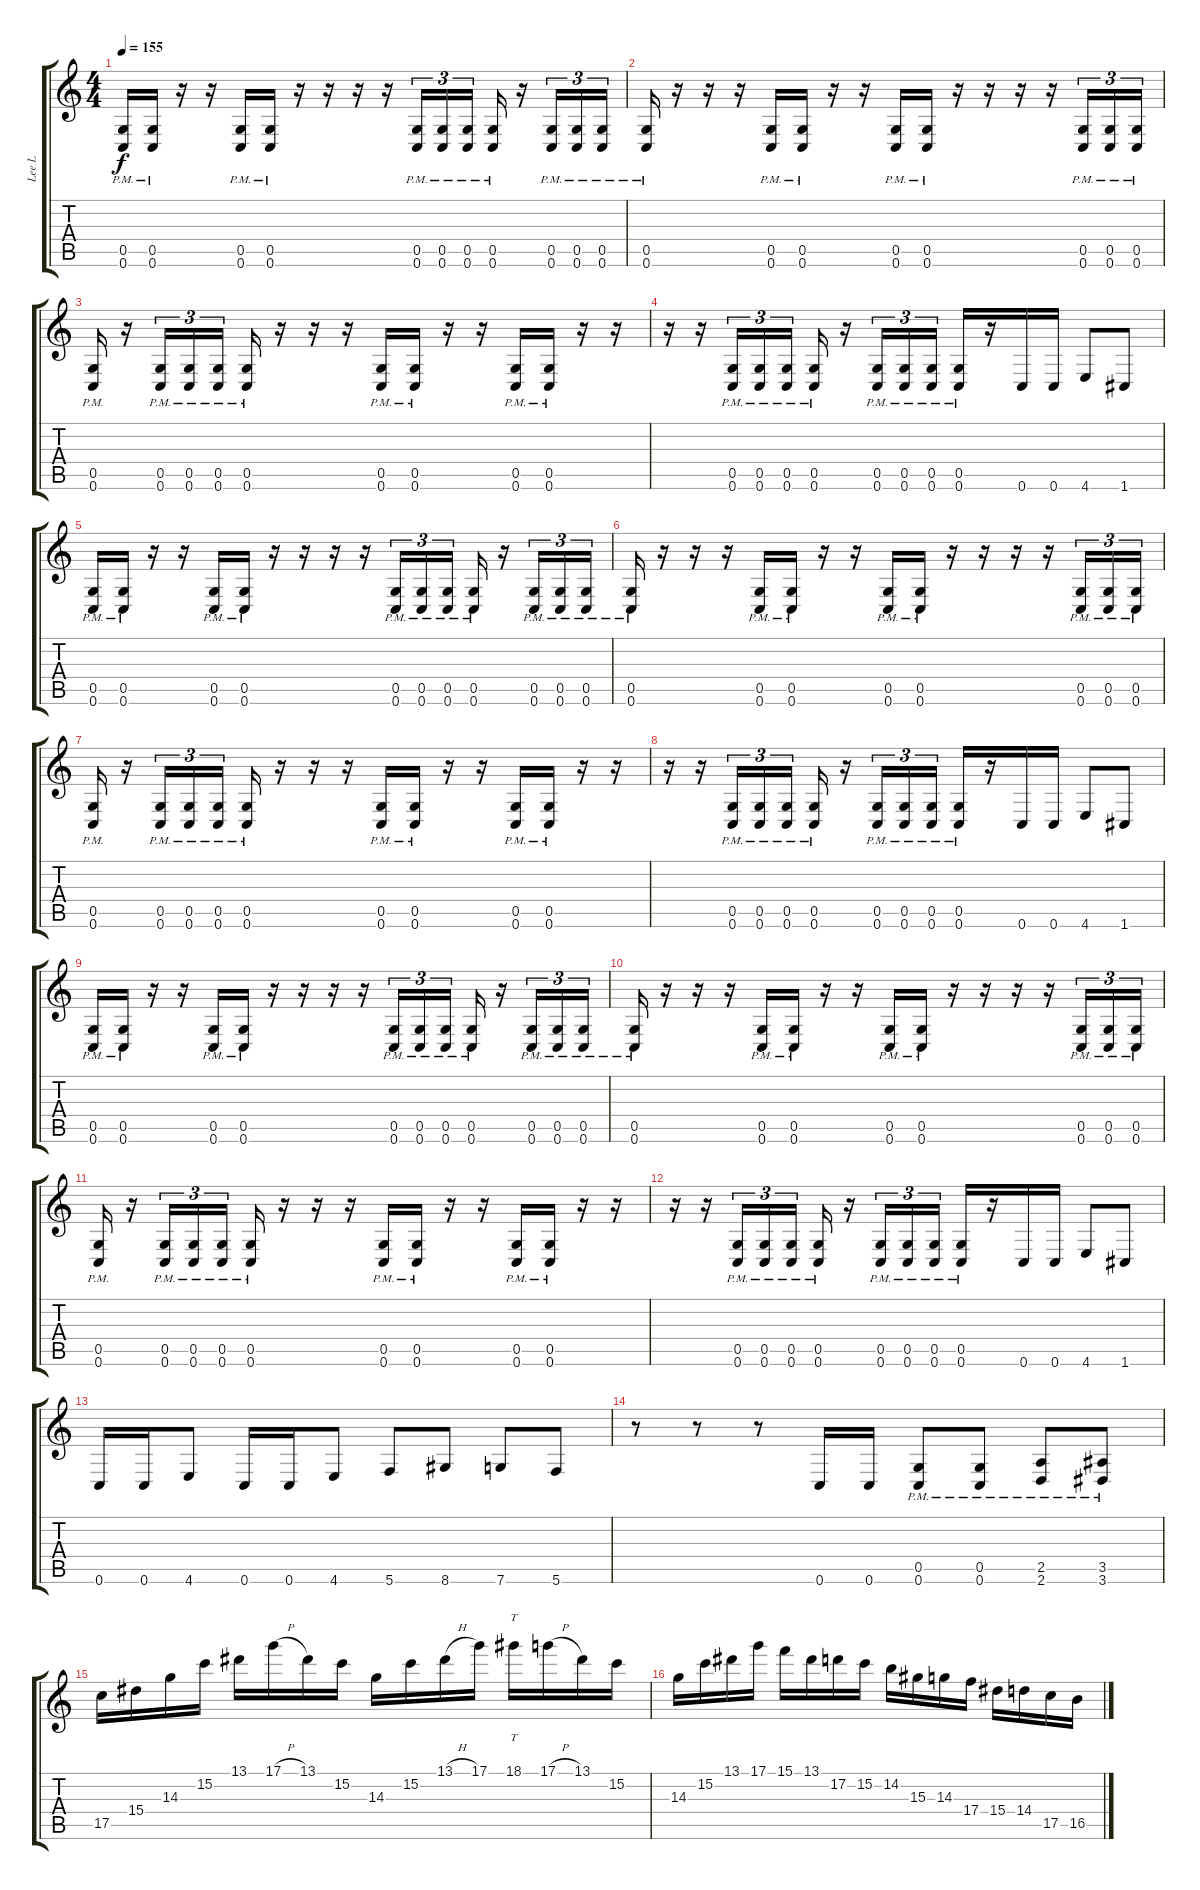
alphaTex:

\track ("Lee L" "Lee L") {instrument distortionguitar}
\staff {score tabs}
\tuning (D4 A3 F3 C3 G2 C2) {hide}
\ts (4 4)
\tempo 155
\clef g2
\ks c
(0.5{pm} 0.6{pm}).16{dy f} (0.5{pm} 0.6{pm}).16 r.16 r.16 (0.5{pm} 0.6{pm}).16 (0.5{pm} 0.6{pm}).16 r.16 r.16 r.16 r.16 (0.5{pm} 0.6{pm}).16{tu (3 2)} (0.5{pm} 0.6{pm}).16{tu (3 2)} (0.5{pm} 0.6{pm}).16{tu (3 2)} (0.5{pm} 0.6{pm}).16 r.16 (0.5{pm} 0.6{pm}).16{tu (3 2)} (0.5{pm} 0.6{pm}).16{tu (3 2)} (0.5{pm} 0.6{pm}).16{tu (3 2)} |
(0.5{pm} 0.6{pm}).16 r.16 r.16 r.16 (0.5{pm} 0.6{pm}).16 (0.5{pm} 0.6{pm}).16 r.16 r.16 (0.5{pm} 0.6{pm}).16 (0.5{pm} 0.6{pm}).16 r.16 r.16 r.16 r.16 (0.5{pm} 0.6{pm}).16{tu (3 2)} (0.5{pm} 0.6{pm}).16{tu (3 2)} (0.5{pm} 0.6{pm}).16{tu (3 2)} |
(0.5{pm} 0.6{pm}).16 r.16 (0.5{pm} 0.6{pm}).16{tu (3 2)} (0.5{pm} 0.6{pm}).16{tu (3 2)} (0.5{pm} 0.6{pm}).16{tu (3 2)} (0.5{pm} 0.6{pm}).16 r.16 r.16 r.16 (0.5{pm} 0.6{pm}).16 (0.5{pm} 0.6{pm}).16 r.16 r.16 (0.5{pm} 0.6{pm}).16 (0.5{pm} 0.6{pm}).16 r.16 r.16 |
r.16 r.16 (0.5{pm} 0.6{pm}).16{tu (3 2)} (0.5{pm} 0.6{pm}).16{tu (3 2)} (0.5{pm} 0.6{pm}).16{tu (3 2)} (0.5{pm} 0.6{pm}).16 r.16 (0.5{pm} 0.6{pm}).16{tu (3 2)} (0.5{pm} 0.6{pm}).16{tu (3 2)} (0.5{pm} 0.6{pm}).16{tu (3 2)} (0.5{pm} 0.6{pm}).16 r.16 0.6.16 0.6.16 4.6.8 1.6.8 |
(0.5{pm} 0.6{pm}).16 (0.5{pm} 0.6{pm}).16 r.16 r.16 (0.5{pm} 0.6{pm}).16 (0.5{pm} 0.6{pm}).16 r.16 r.16 r.16 r.16 (0.5{pm} 0.6{pm}).16{tu (3 2)} (0.5{pm} 0.6{pm}).16{tu (3 2)} (0.5{pm} 0.6{pm}).16{tu (3 2)} (0.5{pm} 0.6{pm}).16 r.16 (0.5{pm} 0.6{pm}).16{tu (3 2)} (0.5{pm} 0.6{pm}).16{tu (3 2)} (0.5{pm} 0.6{pm}).16{tu (3 2)} |
(0.5{pm} 0.6{pm}).16 r.16 r.16 r.16 (0.5{pm} 0.6{pm}).16 (0.5{pm} 0.6{pm}).16 r.16 r.16 (0.5{pm} 0.6{pm}).16 (0.5{pm} 0.6{pm}).16 r.16 r.16 r.16 r.16 (0.5{pm} 0.6{pm}).16{tu (3 2)} (0.5{pm} 0.6{pm}).16{tu (3 2)} (0.5{pm} 0.6{pm}).16{tu (3 2)} |
(0.5{pm} 0.6{pm}).16 r.16 (0.5{pm} 0.6{pm}).16{tu (3 2)} (0.5{pm} 0.6{pm}).16{tu (3 2)} (0.5{pm} 0.6{pm}).16{tu (3 2)} (0.5{pm} 0.6{pm}).16 r.16 r.16 r.16 (0.5{pm} 0.6{pm}).16 (0.5{pm} 0.6{pm}).16 r.16 r.16 (0.5{pm} 0.6{pm}).16 (0.5{pm} 0.6{pm}).16 r.16 r.16 |
r.16 r.16 (0.5{pm} 0.6{pm}).16{tu (3 2)} (0.5{pm} 0.6{pm}).16{tu (3 2)} (0.5{pm} 0.6{pm}).16{tu (3 2)} (0.5{pm} 0.6{pm}).16 r.16 (0.5{pm} 0.6{pm}).16{tu (3 2)} (0.5{pm} 0.6{pm}).16{tu (3 2)} (0.5{pm} 0.6{pm}).16{tu (3 2)} (0.5{pm} 0.6{pm}).16 r.16 0.6.16 0.6.16 4.6.8 1.6.8 |
(0.5{pm} 0.6{pm}).16 (0.5{pm} 0.6{pm}).16 r.16 r.16 (0.5{pm} 0.6{pm}).16 (0.5{pm} 0.6{pm}).16 r.16 r.16 r.16 r.16 (0.5{pm} 0.6{pm}).16{tu (3 2)} (0.5{pm} 0.6{pm}).16{tu (3 2)} (0.5{pm} 0.6{pm}).16{tu (3 2)} (0.5{pm} 0.6{pm}).16 r.16 (0.5{pm} 0.6{pm}).16{tu (3 2)} (0.5{pm} 0.6{pm}).16{tu (3 2)} (0.5{pm} 0.6{pm}).16{tu (3 2)} |
(0.5{pm} 0.6{pm}).16 r.16 r.16 r.16 (0.5{pm} 0.6{pm}).16 (0.5{pm} 0.6{pm}).16 r.16 r.16 (0.5{pm} 0.6{pm}).16 (0.5{pm} 0.6{pm}).16 r.16 r.16 r.16 r.16 (0.5{pm} 0.6{pm}).16{tu (3 2)} (0.5{pm} 0.6{pm}).16{tu (3 2)} (0.5{pm} 0.6{pm}).16{tu (3 2)} |
(0.5{pm} 0.6{pm}).16 r.16 (0.5{pm} 0.6{pm}).16{tu (3 2)} (0.5{pm} 0.6{pm}).16{tu (3 2)} (0.5{pm} 0.6{pm}).16{tu (3 2)} (0.5{pm} 0.6{pm}).16 r.16 r.16 r.16 (0.5{pm} 0.6{pm}).16 (0.5{pm} 0.6{pm}).16 r.16 r.16 (0.5{pm} 0.6{pm}).16 (0.5{pm} 0.6{pm}).16 r.16 r.16 |
r.16 r.16 (0.5{pm} 0.6{pm}).16{tu (3 2)} (0.5{pm} 0.6{pm}).16{tu (3 2)} (0.5{pm} 0.6{pm}).16{tu (3 2)} (0.5{pm} 0.6{pm}).16 r.16 (0.5{pm} 0.6{pm}).16{tu (3 2)} (0.5{pm} 0.6{pm}).16{tu (3 2)} (0.5{pm} 0.6{pm}).16{tu (3 2)} (0.5{pm} 0.6{pm}).16 r.16 0.6.16 0.6.16 4.6.8 1.6.8 |
0.6.16 0.6.16 4.6.8 0.6.16 0.6.16 4.6.8 5.6.8 8.6.8 7.6.8 5.6.8 |
r.8 r.8 r.8 0.6.16 0.6.16 (0.5{pm} 0.6{pm}).8 (0.5{pm} 0.6{pm}).8 (2.5{pm} 2.6{pm}).8 (3.5{pm} 3.6{pm}).8 |
17.5.16 15.4.16 14.3.16 15.2.16 13.1.16 17.1{h}.16 13.1.16 15.2.16 14.3.16 15.2.16 13.1{h}.16 17.1.16 18.1.16{tt} 17.1{h}.16 13.1.16 15.2.16 |
14.3.16 15.2.16 13.1.16 17.1.16 15.1.16 13.1.16 17.2.16 15.2.16 14.2.16 15.3.16 14.3.16 17.4.16 15.4.16 14.4.16 17.5.16 16.5.16
